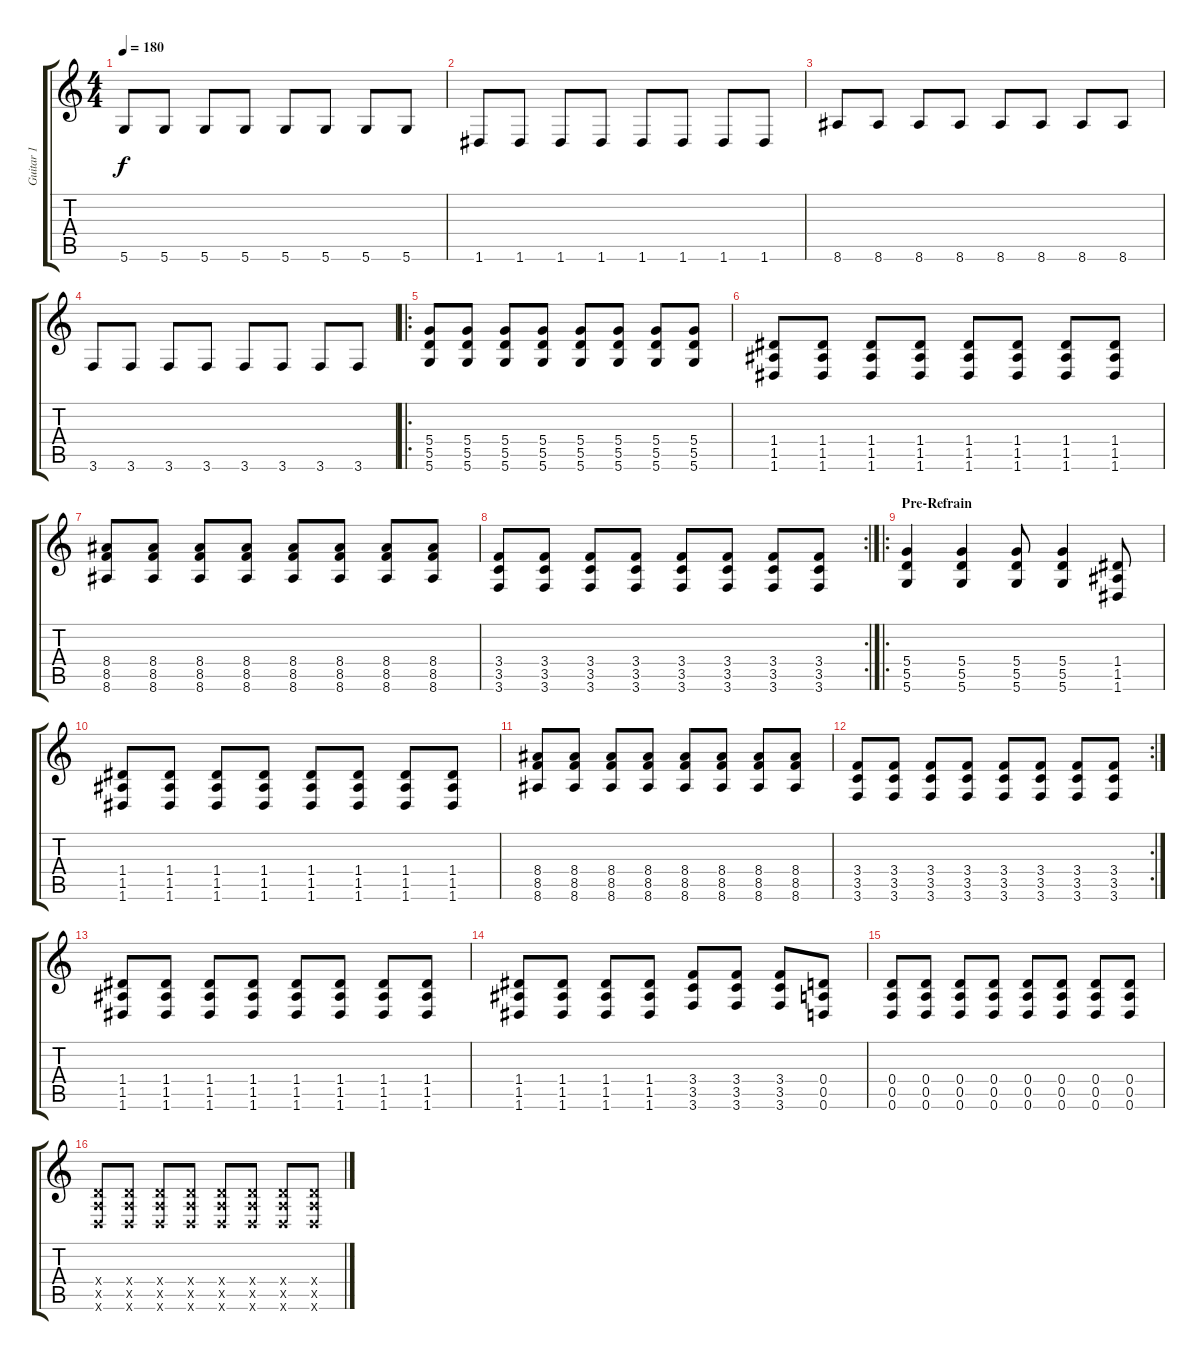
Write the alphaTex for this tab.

\track ("Guitar 1" "Guitar 1") {instrument distortionguitar}
\staff {score tabs}
\tuning (E4 B3 G3 D3 A2 D2) {hide}
\ts (4 4)
\tempo 180
\clef g2
\ks c
5.6.8{dy f} 5.6.8 5.6.8 5.6.8 5.6.8 5.6.8 5.6.8 5.6.8 |
1.6.8 1.6.8 1.6.8 1.6.8 1.6.8 1.6.8 1.6.8 1.6.8 |
8.6.8 8.6.8 8.6.8 8.6.8 8.6.8 8.6.8 8.6.8 8.6.8 |
3.6.8 3.6.8 3.6.8 3.6.8 3.6.8 3.6.8 3.6.8 3.6.8 |
\ro
(5.4 5.5 5.6).8 (5.4 5.5 5.6).8 (5.4 5.5 5.6).8 (5.4 5.5 5.6).8 (5.4 5.5 5.6).8 (5.4 5.5 5.6).8 (5.4 5.5 5.6).8 (5.4 5.5 5.6).8 |
(1.4 1.5 1.6).8 (1.4 1.5 1.6).8 (1.4 1.5 1.6).8 (1.4 1.5 1.6).8 (1.4 1.5 1.6).8 (1.4 1.5 1.6).8 (1.4 1.5 1.6).8 (1.4 1.5 1.6).8 |
(8.4 8.5 8.6).8 (8.4 8.5 8.6).8 (8.4 8.5 8.6).8 (8.4 8.5 8.6).8 (8.4 8.5 8.6).8 (8.4 8.5 8.6).8 (8.4 8.5 8.6).8 (8.4 8.5 8.6).8 |
\rc 2
(3.4 3.5 3.6).8 (3.4 3.5 3.6).8 (3.4 3.5 3.6).8 (3.4 3.5 3.6).8 (3.4 3.5 3.6).8 (3.4 3.5 3.6).8 (3.4 3.5 3.6).8 (3.4 3.5 3.6).8 |
\ro
\section ("" "Pre-Refrain")
(5.4 5.5 5.6).4 (5.4 5.5 5.6).4 (5.4 5.5 5.6).8 (5.4 5.5 5.6).4 (1.4 1.5 1.6).8 |
(1.4 1.5 1.6).8 (1.4 1.5 1.6).8 (1.4 1.5 1.6).8 (1.4 1.5 1.6).8 (1.4 1.5 1.6).8 (1.4 1.5 1.6).8 (1.4 1.5 1.6).8 (1.4 1.5 1.6).8 |
(8.4 8.5 8.6).8 (8.4 8.5 8.6).8 (8.4 8.5 8.6).8 (8.4 8.5 8.6).8 (8.4 8.5 8.6).8 (8.4 8.5 8.6).8 (8.4 8.5 8.6).8 (8.4 8.5 8.6).8 |
\rc 2
(3.4 3.5 3.6).8 (3.4 3.5 3.6).8 (3.4 3.5 3.6).8 (3.4 3.5 3.6).8 (3.4 3.5 3.6).8 (3.4 3.5 3.6).8 (3.4 3.5 3.6).8 (3.4 3.5 3.6).8 |
(1.4 1.5 1.6).8 (1.4 1.5 1.6).8 (1.4 1.5 1.6).8 (1.4 1.5 1.6).8 (1.4 1.5 1.6).8 (1.4 1.5 1.6).8 (1.4 1.5 1.6).8 (1.4 1.5 1.6).8 |
(1.4 1.5 1.6).8 (1.4 1.5 1.6).8 (1.4 1.5 1.6).8 (1.4 1.5 1.6).8 (3.4 3.5 3.6).8 (3.4 3.5 3.6).8 (3.4 3.5 3.6).8 (0.4 0.5 0.6).8 |
(0.4 0.5 0.6).8 (0.4 0.5 0.6).8 (0.4 0.5 0.6).8 (0.4 0.5 0.6).8 (0.4 0.5 0.6).8 (0.4 0.5 0.6).8 (0.4 0.5 0.6).8 (0.4 0.5 0.6).8 |
(0.4{x} 0.5{x} 0.6{x}).8 (0.4{x} 0.5{x} 0.6{x}).8 (0.4{x} 0.5{x} 0.6{x}).8 (0.4{x} 0.5{x} 0.6{x}).8 (0.4{x} 0.5{x} 0.6{x}).8 (0.4{x} 0.5{x} 0.6{x}).8 (0.4{x} 0.5{x} 0.6{x}).8 (0.4{x} 0.5{x} 0.6{x}).8
